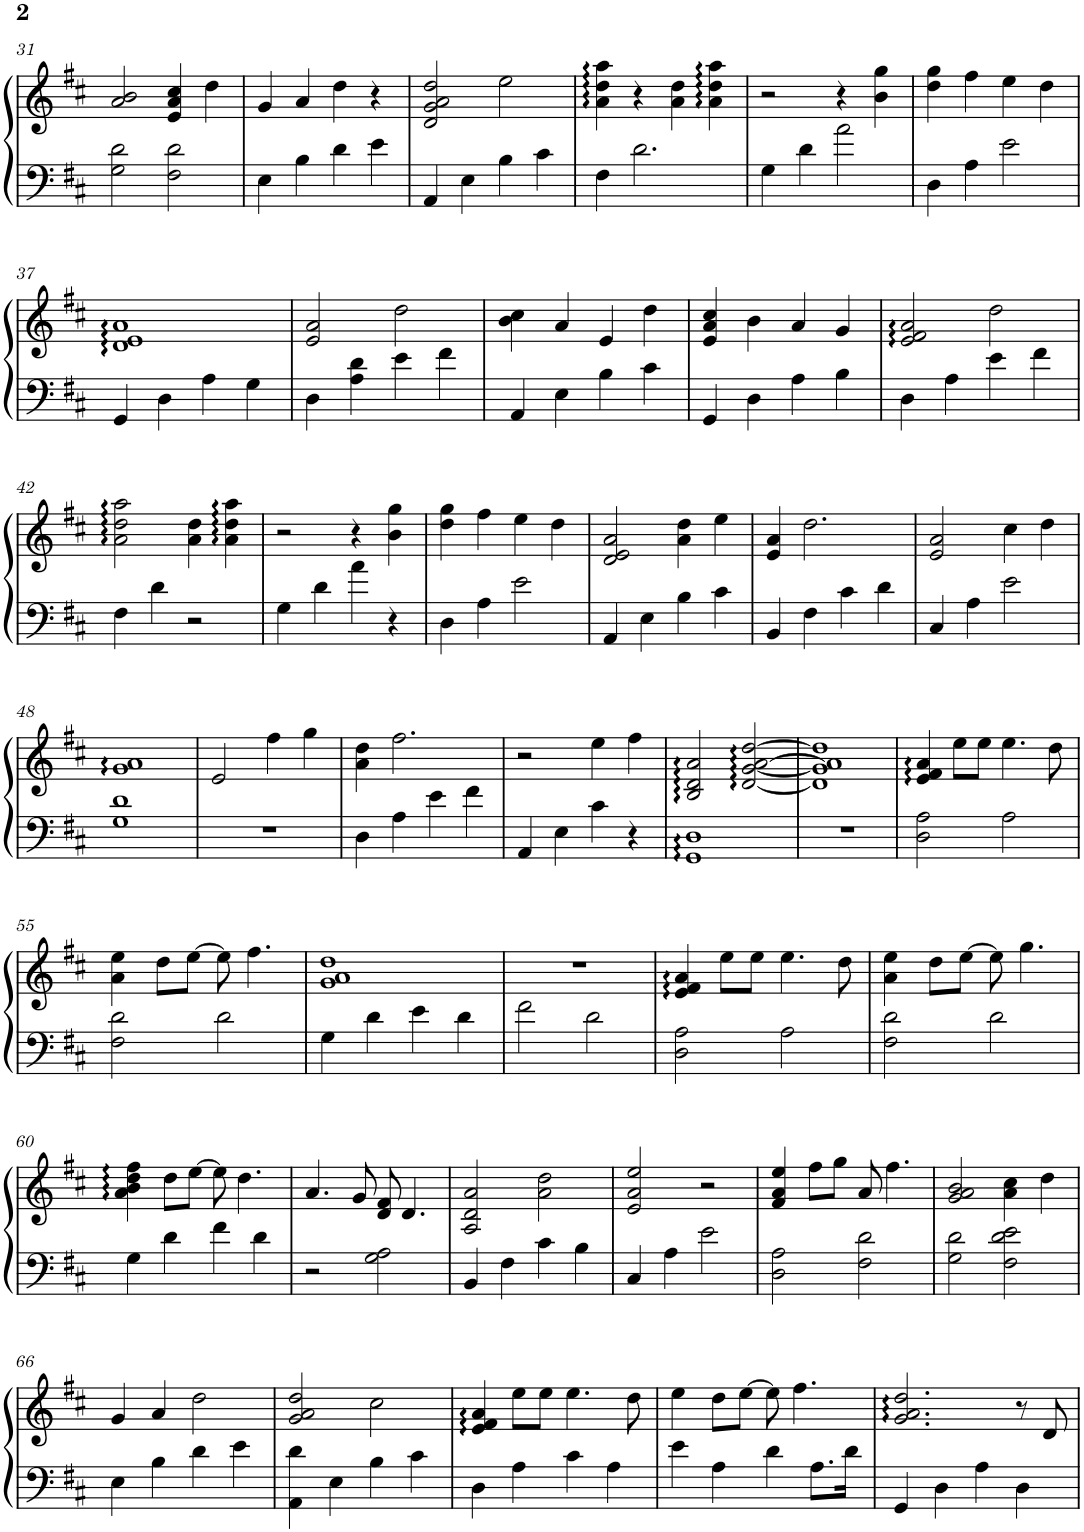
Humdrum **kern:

**kern	**kern
*part1	*part1
*staff2	*staff1
*I"钢琴, Piano Left	*
*I'Pno.	*
!!LO:PB:g=z
*clefF4	*clefG2
*k[f#c#]	*k[f#c#]
*M4/4	*M4/4
=31	=31
2G\ 2d\	2a/ 2b/
2F#\ 2d\	4e/ 4a/ 4cc#/
.	4dd\
=32	=32
4E\	4g/
4B\	4a/
4d\	4dd\
4e\	4r
=33	=33
4AA/	2d/ 2g/ 2a/ 2dd/
4E\	.
4B\	2ee\
4c#\	.
=34	=34
4F#\	4a\ 4dd\ 4aa\
2.d\	4r
.	4a\ 4dd\
.	4a\ 4dd\ 4aa\
=35	=35
4G\	2r
4d\	.
2a\	4r
.	4b\ 4gg\
=36	=36
4D\	4dd\ 4gg\
4A\	4ff#\
2e\	4ee\
.	4dd\
!!LO:LB:g=z
=37	=37
4GG/	1d 1e 1a
4D\	.
4A\	.
4G\	.
=38	=38
4D\	2e/ 2a/
4A\ 4d\	.
4e\	2dd\
4f#\	.
=39	=39
4AA/	4b\ 4cc#\
4E\	4a/
4B\	4e/
4c#\	4dd\
=40	=40
4GG/	4e/ 4a/ 4cc#/
4D\	4b\
4A\	4a/
4B\	4g/
=41	=41
4D\	2e/ 2f#/ 2a/
4A\	.
4e\	2dd\
4f#\	.
!!LO:LB:g=z
=42	=42
4F#\	2a\ 2dd\ 2aa\
4d\	.
2r	4a\ 4dd\
.	4a\ 4dd\ 4aa\
=43	=43
4G\	2r
4d\	.
4a\	4r
4r	4b\ 4gg\
=44	=44
4D\	4dd\ 4gg\
4A\	4ff#\
2e\	4ee\
.	4dd\
=45	=45
4AA/	2d/ 2e/ 2a/
4E\	.
4B\	4a\ 4dd\
4c#\	4ee\
=46	=46
4BB/	4e/ 4a/
4F#\	2.dd\
4c#\	.
4d\	.
=47	=47
4C#/	2e/ 2a/
4A\	.
2e\	4cc#\
.	4dd\
!!LO:LB:g=z
=48	=48
1G 1d	1g 1a
=49	=49
1r	2e/
.	4ff#\
.	4gg\
=50	=50
4D\	4a\ 4dd\
4A\	2.ff#\
4e\	.
4f#\	.
=51	=51
4AA/	2r
4E\	.
4c#\	4ee\
4r	4ff#\
=52	=52
1GG 1D	2B/ 2d/ 2a/
.	[2d/ [2g/ [2a/ [2dd/
=53	=53
1r	1d] 1g] 1a] 1dd]
=54	=54
2D\ 2A\	4e/ 4f#/ 4a/
.	8ee\L
.	8ee\J
2A\	4.ee\
.	8dd\
!!LO:LB:g=z
=55	=55
2F#\ 2d\	4a\ 4ee\
.	8dd\L
.	[8ee\J
2d\	8ee\]
.	4.ff#\
=56	=56
4G\	1g 1a 1dd
4d\	.
4e\	.
4d\	.
=57	=57
2f#\	1r
2d\	.
=58	=58
2D\ 2A\	4e/ 4f#/ 4a/
.	8ee\L
.	8ee\J
2A\	4.ee\
.	8dd\
=59	=59
2F#\ 2d\	4a\ 4ee\
.	8dd\L
.	[8ee\J
2d\	8ee\]
.	4.gg\
!!LO:LB:g=z
=60	=60
4G\	4a\ 4b\ 4dd\ 4ff#\
4d\	8dd\L
.	[8ee\J
4f#\	8ee\]
.	4.dd\
4d\	.
=61	=61
2r	4.a/
.	8g/
2G\ 2A\	8d/ 8f#/
.	4.d/
=62	=62
4BB/	2A/ 2d/ 2a/
4F#\	.
4c#\	2a\ 2dd\
4B\	.
=63	=63
4C#/	2e/ 2a/ 2ee/
4A\	.
2e\	2r
=64	=64
2D\ 2A\	4f#/ 4a/ 4ee/
.	8ff#\L
.	8gg\J
2F#\ 2d\	8a/
.	4.ff#\
=65	=65
2G\ 2d\	2g/ 2a/ 2b/
2F#\ 2d\ 2e\	4a\ 4cc#\
.	4dd\
!!LO:LB:g=z
=66	=66
4E\	4g/
4B\	4a/
4d\	2dd\
4e\	.
=67	=67
4AA\ 4d\	2g/ 2a/ 2dd/
4E\	.
4B\	2cc#\
4c#\	.
=68	=68
4D\	4e/ 4f#/ 4a/
4A\	8ee\L
.	8ee\J
4c#\	4.ee\
4A\	.
.	8dd\
=69	=69
4e\	4ee\
4A\	8dd\L
.	[8ee\J
4d\	8ee\]
.	4.ff#\
8.A\L	.
16d\Jk	.
=70	=70
4GG/	2.g/ 2.a/ 2.dd/
4D\	.
4A\	.
4D\	8r
.	8d/
=	=
*-	*-
